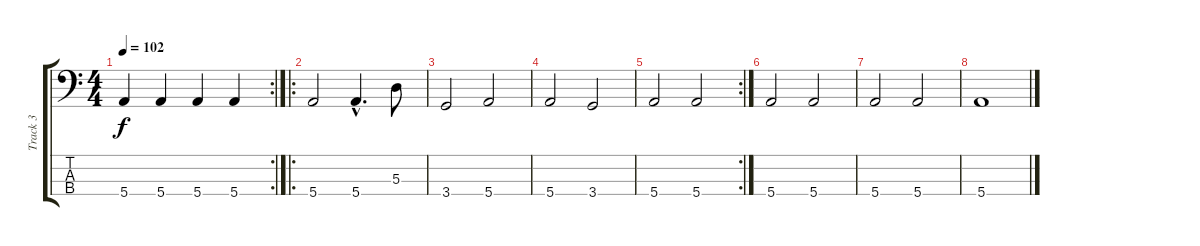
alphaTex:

\track ("Track 3" "Track 3") {instrument electricbasspick}
\staff {score tabs}
\tuning (G2 D2 A1 E1) {hide}
\rc 2
\ts (4 4)
\tempo 102
\clef f4
\ks c
5.4.4{dy f} 5.4.4 5.4.4 5.4.4 |
\ro
5.4.2 5.4{hac}.4{d} 5.3.8 |
3.4.2 5.4.2 |
5.4.2 3.4.2 |
\rc 2
5.4.2 5.4.2 |
5.4.2 5.4.2 |
5.4.2 5.4.2 |
5.4.1
